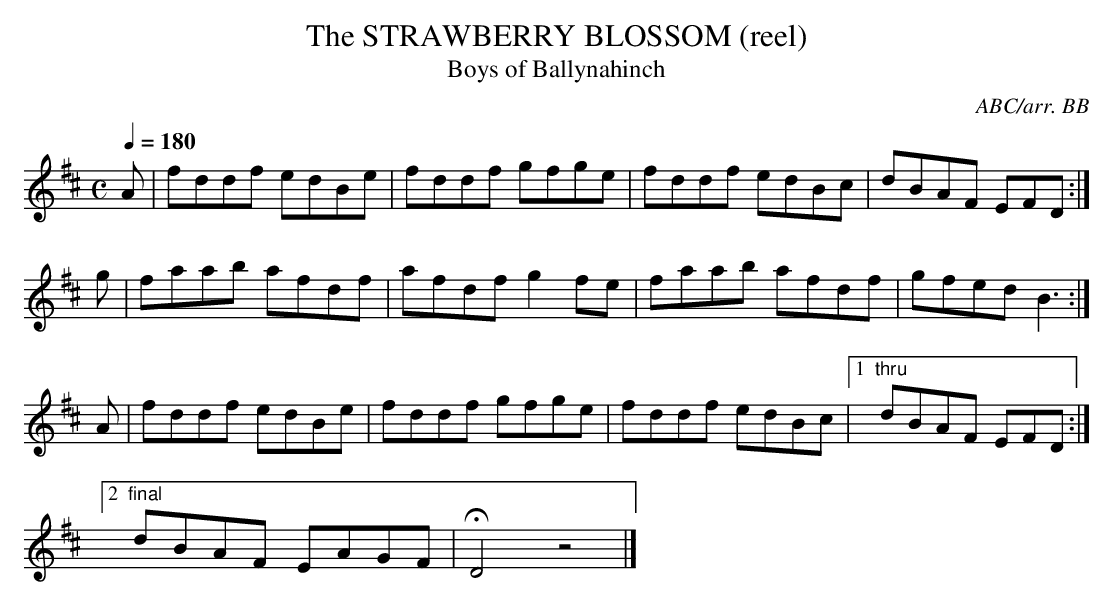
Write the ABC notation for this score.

X:1
T:STRAWBERRY BLOSSOM (reel), The
T:Boys of Ballynahinch
C:ABC/arr. BB
for recording purposes.
Y:"quick"
Q:1/4=180
L:1/8
M:C
K:D
A|fddf edBe|fddf gfge|fddf edBc|dBAF EFD :|
g|faab afdf|afdf g2fe|faab afdf|gfed B3 :|
A|fddf edBe|fddf gfge|fddf edBc|1 "thru"dBAF EFD :|
[2"final"dBAF EAGF|HD4z4|]
